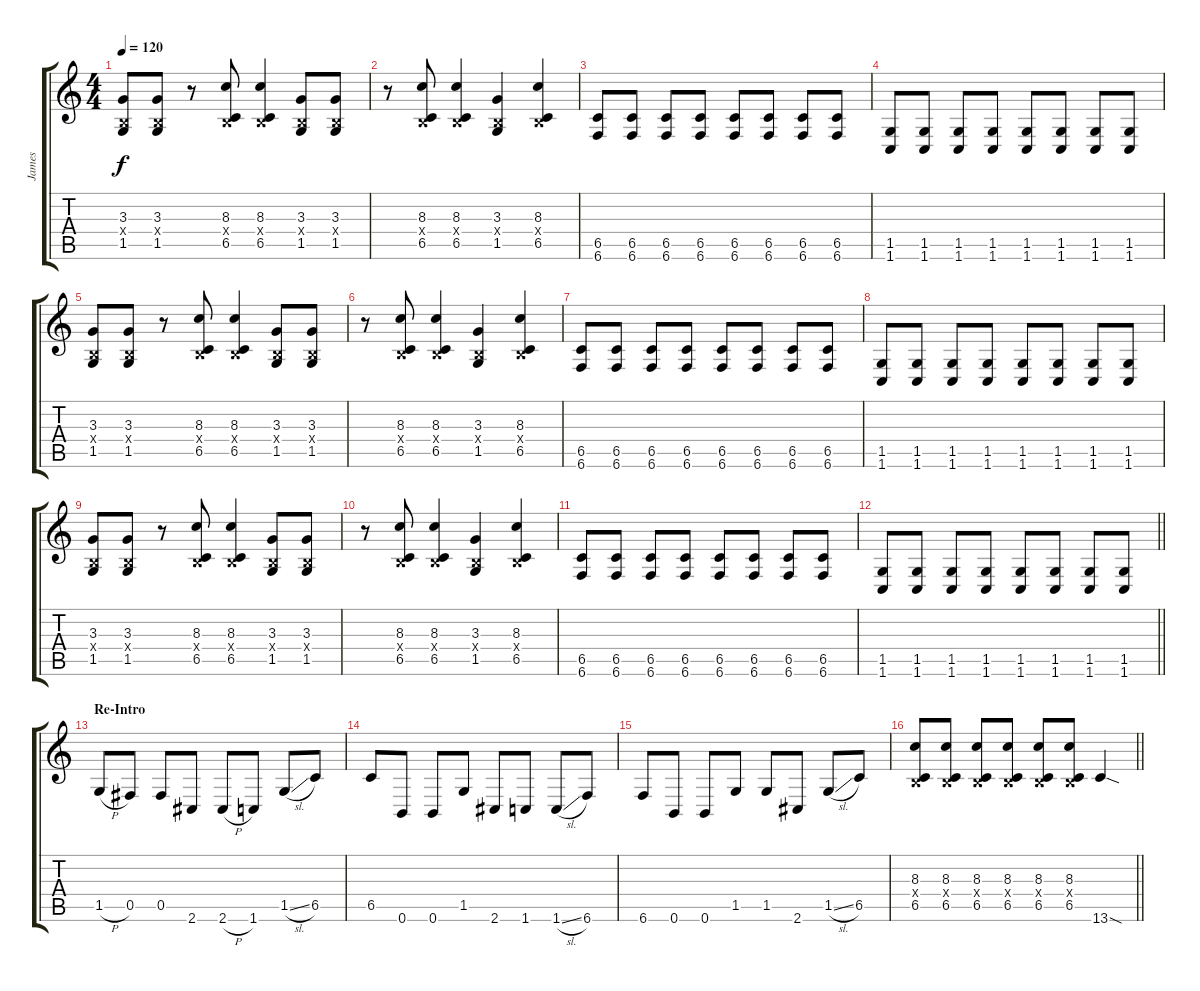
\track ("James" "James") {instrument distortionguitar}
\staff {score tabs}
\tuning (Db4 Ab3 E3 B2 Gb2 B1) {hide}
\ts (4 4)
\tempo 120
\clef g2
\ks c
(3.3 0.4{x} 1.5).8{dy f} (3.3 0.4{x} 1.5).8 r.8 (8.3 0.4{x} 6.5).8 (8.3 0.4{x} 6.5).4 (3.3 0.4{x} 1.5).8 (3.3 0.4{x} 1.5).8 |
r.8 (8.3 0.4{x} 6.5).8 (8.3 0.4{x} 6.5).4 (3.3 0.4{x} 1.5).4 (8.3 0.4{x} 6.5).4 |
(6.5 6.6).8 (6.5 6.6).8 (6.5 6.6).8 (6.5 6.6).8 (6.5 6.6).8 (6.5 6.6).8 (6.5 6.6).8 (6.5 6.6).8 |
(1.5 1.6).8 (1.5 1.6).8 (1.5 1.6).8 (1.5 1.6).8 (1.5 1.6).8 (1.5 1.6).8 (1.5 1.6).8 (1.5 1.6).8 |
(3.3 0.4{x} 1.5).8 (3.3 0.4{x} 1.5).8 r.8 (8.3 0.4{x} 6.5).8 (8.3 0.4{x} 6.5).4 (3.3 0.4{x} 1.5).8 (3.3 0.4{x} 1.5).8 |
r.8 (8.3 0.4{x} 6.5).8 (8.3 0.4{x} 6.5).4 (3.3 0.4{x} 1.5).4 (8.3 0.4{x} 6.5).4 |
(6.5 6.6).8 (6.5 6.6).8 (6.5 6.6).8 (6.5 6.6).8 (6.5 6.6).8 (6.5 6.6).8 (6.5 6.6).8 (6.5 6.6).8 |
(1.5 1.6).8 (1.5 1.6).8 (1.5 1.6).8 (1.5 1.6).8 (1.5 1.6).8 (1.5 1.6).8 (1.5 1.6).8 (1.5 1.6).8 |
(3.3 0.4{x} 1.5).8 (3.3 0.4{x} 1.5).8 r.8 (8.3 0.4{x} 6.5).8 (8.3 0.4{x} 6.5).4 (3.3 0.4{x} 1.5).8 (3.3 0.4{x} 1.5).8 |
r.8 (8.3 0.4{x} 6.5).8 (8.3 0.4{x} 6.5).4 (3.3 0.4{x} 1.5).4 (8.3 0.4{x} 6.5).4 |
(6.5 6.6).8 (6.5 6.6).8 (6.5 6.6).8 (6.5 6.6).8 (6.5 6.6).8 (6.5 6.6).8 (6.5 6.6).8 (6.5 6.6).8 |
\barLineRight lightlight
(1.5 1.6).8 (1.5 1.6).8 (1.5 1.6).8 (1.5 1.6).8 (1.5 1.6).8 (1.5 1.6).8 (1.5 1.6).8 (1.5 1.6).8 |
\section ("" "Re-Intro")
1.5{h}.8 0.5.8 0.5.8 2.6.8 2.6{h}.8 1.6.8 1.5{sl}.8 6.5.8 |
6.5.8 0.6.8 0.6.8 1.5.8 2.6.8 1.6.8 1.6{sl}.8 6.6.8 |
6.6.8 0.6.8 0.6.8 1.5.8 1.5.8 2.6.8 1.5{sl}.8 6.5.8 |
\barLineRight lightlight
(8.3 0.4{x} 6.5).8 (8.3 0.4{x} 6.5).8 (8.3 0.4{x} 6.5).8 (8.3 0.4{x} 6.5).8 (8.3 0.4{x} 6.5).8 (8.3 0.4{x} 6.5).8 13.6{sod}.4
